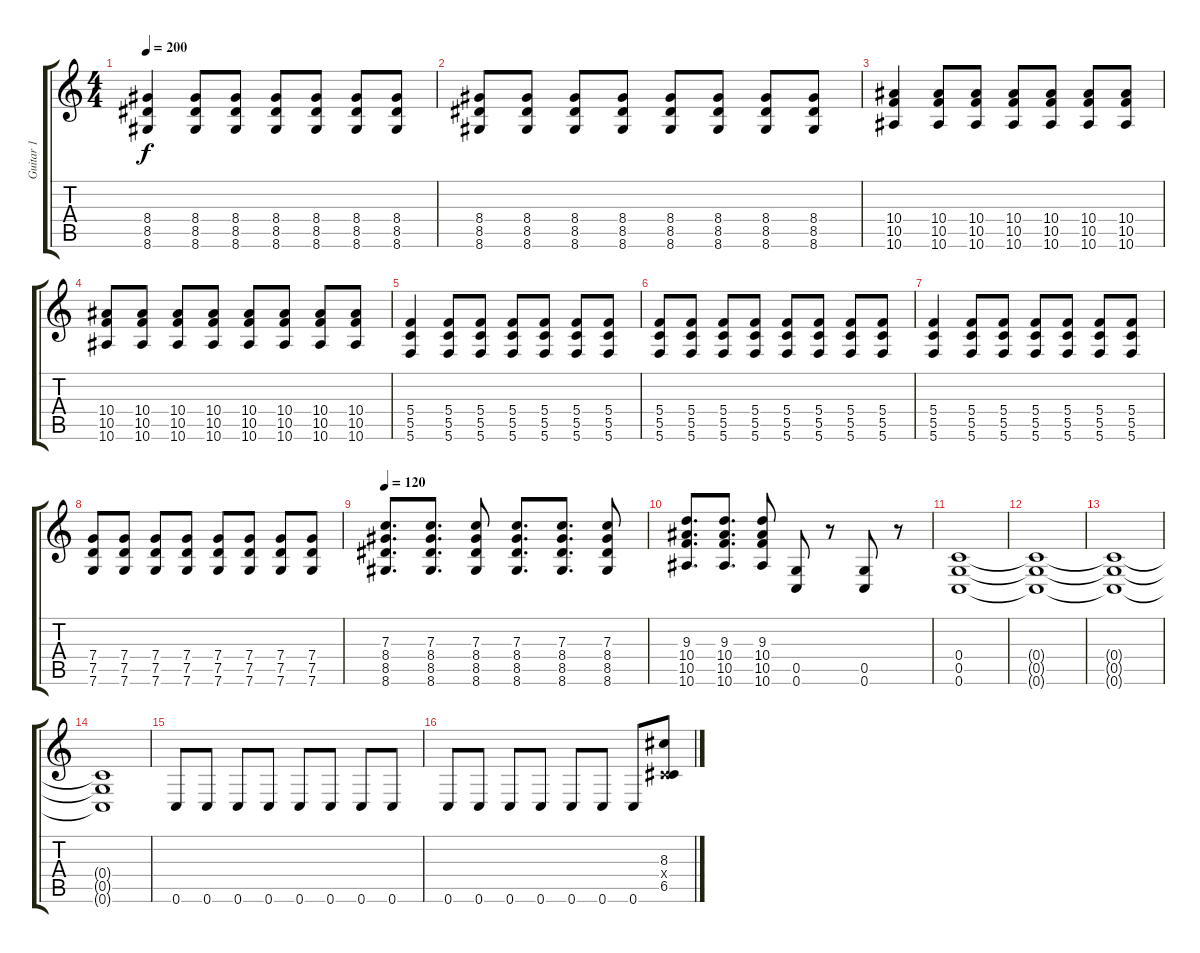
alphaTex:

\track ("Guitar 1" "Guitar 1") {instrument distortionguitar}
\staff {score tabs}
\tuning (D4 A3 F3 C3 G2 C2) {hide}
\ts (4 4)
\tempo 200
\clef g2
\ks c
(8.4 8.5 8.6).4{dy f} (8.4 8.5 8.6).8 (8.4 8.5 8.6).8 (8.4 8.5 8.6).8 (8.4 8.5 8.6).8 (8.4 8.5 8.6).8 (8.4 8.5 8.6).8 |
(8.4 8.5 8.6).8 (8.4 8.5 8.6).8 (8.4 8.5 8.6).8 (8.4 8.5 8.6).8 (8.4 8.5 8.6).8 (8.4 8.5 8.6).8 (8.4 8.5 8.6).8 (8.4 8.5 8.6).8 |
(10.4 10.5 10.6).4 (10.4 10.5 10.6).8 (10.4 10.5 10.6).8 (10.4 10.5 10.6).8 (10.4 10.5 10.6).8 (10.4 10.5 10.6).8 (10.4 10.5 10.6).8 |
(10.4 10.5 10.6).8 (10.4 10.5 10.6).8 (10.4 10.5 10.6).8 (10.4 10.5 10.6).8 (10.4 10.5 10.6).8 (10.4 10.5 10.6).8 (10.4 10.5 10.6).8 (10.4 10.5 10.6).8 |
(5.4 5.5 5.6).4 (5.4 5.5 5.6).8 (5.4 5.5 5.6).8 (5.4 5.5 5.6).8 (5.4 5.5 5.6).8 (5.4 5.5 5.6).8 (5.4 5.5 5.6).8 |
(5.4 5.5 5.6).8 (5.4 5.5 5.6).8 (5.4 5.5 5.6).8 (5.4 5.5 5.6).8 (5.4 5.5 5.6).8 (5.4 5.5 5.6).8 (5.4 5.5 5.6).8 (5.4 5.5 5.6).8 |
(5.4 5.5 5.6).4 (5.4 5.5 5.6).8 (5.4 5.5 5.6).8 (5.4 5.5 5.6).8 (5.4 5.5 5.6).8 (5.4 5.5 5.6).8 (5.4 5.5 5.6).8 |
(7.4 7.5 7.6).8 (7.4 7.5 7.6).8 (7.4 7.5 7.6).8 (7.4 7.5 7.6).8 (7.4 7.5 7.6).8 (7.4 7.5 7.6).8 (7.4 7.5 7.6).8 (7.4 7.5 7.6).8 |
\tempo 120
(7.3 8.4 8.5 8.6).8{d} (7.3 8.4 8.5 8.6).8{d} (7.3 8.4 8.5 8.6).8 (7.3 8.4 8.5 8.6).8{d} (7.3 8.4 8.5 8.6).8{d} (7.3 8.4 8.5 8.6).8 |
(9.3 10.4 10.5 10.6).8{d} (9.3 10.4 10.5 10.6).8{d} (9.3 10.4 10.5 10.6).8 (0.5 0.6).8 r.8 (0.5 0.6).8 r.8 |
(0.4 0.5 0.6).1 |
(0.4{t} 0.5{t} 0.6{t}).1 |
(0.4{t} 0.5{t} 0.6{t}).1 |
(0.4{t} 0.5{t} 0.6{t}).1 |
0.6.8 0.6.8 0.6.8 0.6.8 0.6.8 0.6.8 0.6.8 0.6.8 |
0.6.8 0.6.8 0.6.8 0.6.8 0.6.8 0.6.8 0.6.8 (8.3 0.4{x} 6.5).8
